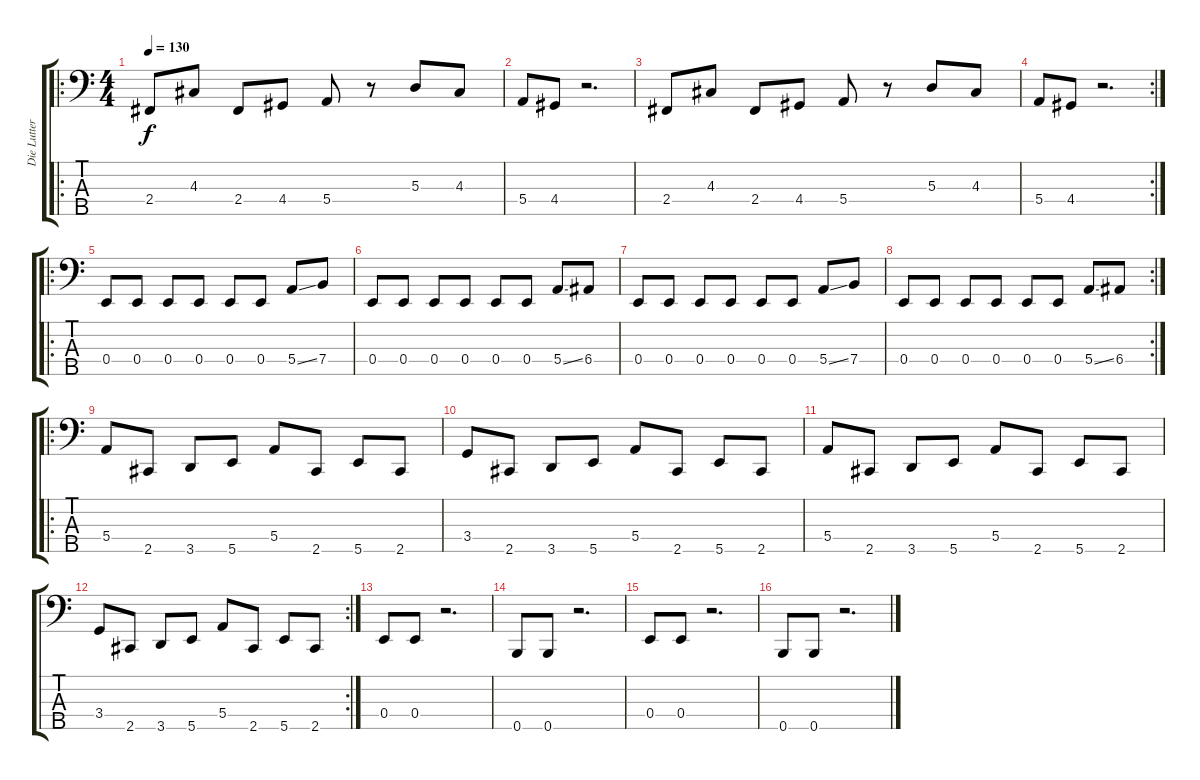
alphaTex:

\track ("Die Lutter" "Die Lutter") {instrument electricbassfinger}
\staff {score tabs}
\tuning (G2 D2 A1 E1 B0) {hide}
\ro
\ts (4 4)
\tempo 130
\clef f4
\ks c
2.4.8{dy f} 4.3.8 2.4.8 4.4.8 5.4.8 r.8 5.3.8 4.3.8 |
5.4.8 4.4.8 r.2{d} |
2.4.8 4.3.8 2.4.8 4.4.8 5.4.8 r.8 5.3.8 4.3.8 |
\rc 2
5.4.8 4.4.8 r.2{d} |
\ro
0.4.8 0.4.8 0.4.8 0.4.8 0.4.8 0.4.8 5.4{ss}.8 7.4.8 |
0.4.8 0.4.8 0.4.8 0.4.8 0.4.8 0.4.8 5.4{ss}.8 6.4.8 |
0.4.8 0.4.8 0.4.8 0.4.8 0.4.8 0.4.8 5.4{ss}.8 7.4.8 |
\rc 2
0.4.8 0.4.8 0.4.8 0.4.8 0.4.8 0.4.8 5.4{ss}.8 6.4.8 |
\ro
5.4.8 2.5.8 3.5.8 5.5.8 5.4.8 2.5.8 5.5.8 2.5.8 |
3.4.8 2.5.8 3.5.8 5.5.8 5.4.8 2.5.8 5.5.8 2.5.8 |
5.4.8 2.5.8 3.5.8 5.5.8 5.4.8 2.5.8 5.5.8 2.5.8 |
\rc 2
3.4.8 2.5.8 3.5.8 5.5.8 5.4.8 2.5.8 5.5.8 2.5.8 |
0.4.8 0.4.8 r.2{d} |
0.5.8 0.5.8 r.2{d} |
0.4.8 0.4.8 r.2{d} |
0.5.8 0.5.8 r.2{d}
